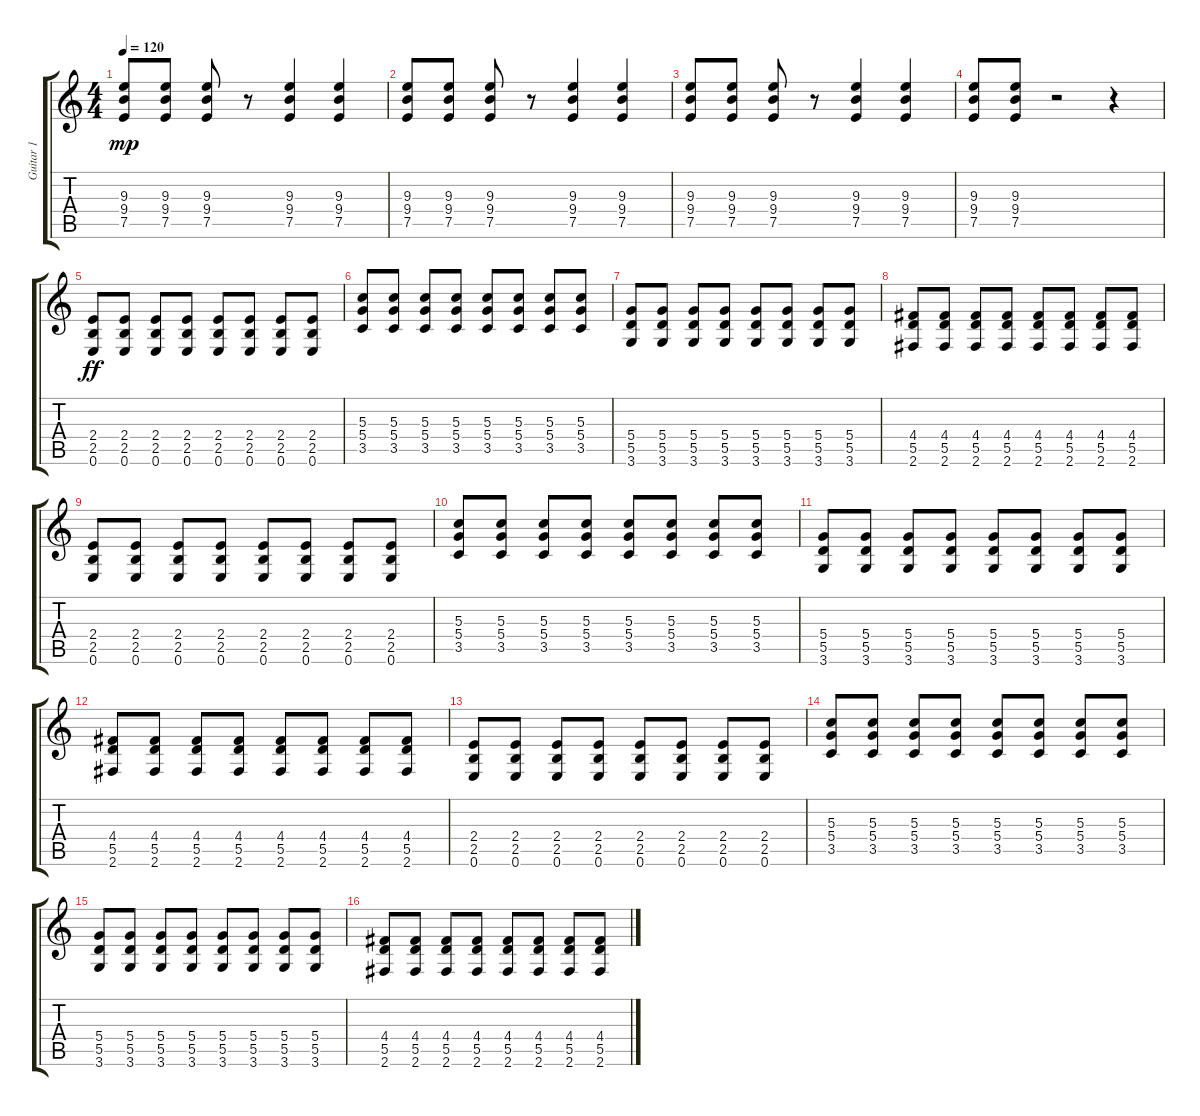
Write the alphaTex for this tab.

\track ("Guitar 1" "Guitar 1") {instrument distortionguitar}
\staff {score tabs}
\tuning (E4 B3 G3 D3 A2 E2) {hide}
\ts (4 4)
\tempo 120
\clef g2
\ks c
(9.3 9.4 7.5).8{dy mp} (9.3 9.4 7.5).8 (9.3 9.4 7.5).8 r.8 (9.3 9.4 7.5).4 (9.3 9.4 7.5).4 |
(9.3 9.4 7.5).8 (9.3 9.4 7.5).8 (9.3 9.4 7.5).8 r.8 (9.3 9.4 7.5).4 (9.3 9.4 7.5).4 |
(9.3 9.4 7.5).8 (9.3 9.4 7.5).8 (9.3 9.4 7.5).8 r.8 (9.3 9.4 7.5).4 (9.3 9.4 7.5).4 |
(9.3 9.4 7.5).8 (9.3 9.4 7.5).8 r.2 r.4 |
(2.4 2.5 0.6).8{dy ff} (2.4 2.5 0.6).8 (2.4 2.5 0.6).8 (2.4 2.5 0.6).8 (2.4 2.5 0.6).8 (2.4 2.5 0.6).8 (2.4 2.5 0.6).8 (2.4 2.5 0.6).8 |
(5.3 5.4 3.5).8 (5.3 5.4 3.5).8 (5.3 5.4 3.5).8 (5.3 5.4 3.5).8 (5.3 5.4 3.5).8 (5.3 5.4 3.5).8 (5.3 5.4 3.5).8 (5.3 5.4 3.5).8 |
(5.4 5.5 3.6).8 (5.4 5.5 3.6).8 (5.4 5.5 3.6).8 (5.4 5.5 3.6).8 (5.4 5.5 3.6).8 (5.4 5.5 3.6).8 (5.4 5.5 3.6).8 (5.4 5.5 3.6).8 |
(4.4 5.5 2.6).8 (4.4 5.5 2.6).8 (4.4 5.5 2.6).8 (4.4 5.5 2.6).8 (4.4 5.5 2.6).8 (4.4 5.5 2.6).8 (4.4 5.5 2.6).8 (4.4 5.5 2.6).8 |
(2.4 2.5 0.6).8 (2.4 2.5 0.6).8 (2.4 2.5 0.6).8 (2.4 2.5 0.6).8 (2.4 2.5 0.6).8 (2.4 2.5 0.6).8 (2.4 2.5 0.6).8 (2.4 2.5 0.6).8 |
(5.3 5.4 3.5).8 (5.3 5.4 3.5).8 (5.3 5.4 3.5).8 (5.3 5.4 3.5).8 (5.3 5.4 3.5).8 (5.3 5.4 3.5).8 (5.3 5.4 3.5).8 (5.3 5.4 3.5).8 |
(5.4 5.5 3.6).8 (5.4 5.5 3.6).8 (5.4 5.5 3.6).8 (5.4 5.5 3.6).8 (5.4 5.5 3.6).8 (5.4 5.5 3.6).8 (5.4 5.5 3.6).8 (5.4 5.5 3.6).8 |
(4.4 5.5 2.6).8 (4.4 5.5 2.6).8 (4.4 5.5 2.6).8 (4.4 5.5 2.6).8 (4.4 5.5 2.6).8 (4.4 5.5 2.6).8 (4.4 5.5 2.6).8 (4.4 5.5 2.6).8 |
(2.4 2.5 0.6).8 (2.4 2.5 0.6).8 (2.4 2.5 0.6).8 (2.4 2.5 0.6).8 (2.4 2.5 0.6).8 (2.4 2.5 0.6).8 (2.4 2.5 0.6).8 (2.4 2.5 0.6).8 |
(5.3 5.4 3.5).8 (5.3 5.4 3.5).8 (5.3 5.4 3.5).8 (5.3 5.4 3.5).8 (5.3 5.4 3.5).8 (5.3 5.4 3.5).8 (5.3 5.4 3.5).8 (5.3 5.4 3.5).8 |
(5.4 5.5 3.6).8 (5.4 5.5 3.6).8 (5.4 5.5 3.6).8 (5.4 5.5 3.6).8 (5.4 5.5 3.6).8 (5.4 5.5 3.6).8 (5.4 5.5 3.6).8 (5.4 5.5 3.6).8 |
(4.4 5.5 2.6).8 (4.4 5.5 2.6).8 (4.4 5.5 2.6).8 (4.4 5.5 2.6).8 (4.4 5.5 2.6).8 (4.4 5.5 2.6).8 (4.4 5.5 2.6).8 (4.4 5.5 2.6).8
